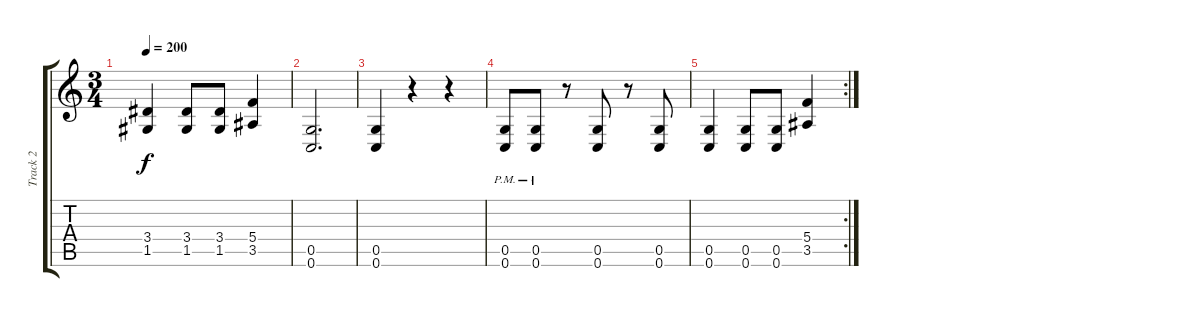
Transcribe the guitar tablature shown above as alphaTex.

\track ("Track 2" "Track 2") {instrument distortionguitar}
\staff {score tabs}
\tuning (D4 A3 F3 C3 G2 C2) {hide}
\ts (3 4)
\tempo 200
\clef g2
\ks c
(3.4 1.5).4{dy f} (3.4 1.5).8 (3.4 1.5).8 (5.4 3.5).4 |
(0.5 0.6).2{d} |
(0.5 0.6).4 r.4 r.4 |
(0.5{pm} 0.6{pm}).8 (0.5{pm} 0.6{pm}).8 r.8 (0.5 0.6).8 r.8 (0.5 0.6).8 |
\rc 2
(0.5 0.6).4 (0.5 0.6).8 (0.5 0.6).8 (5.4 3.5).4
